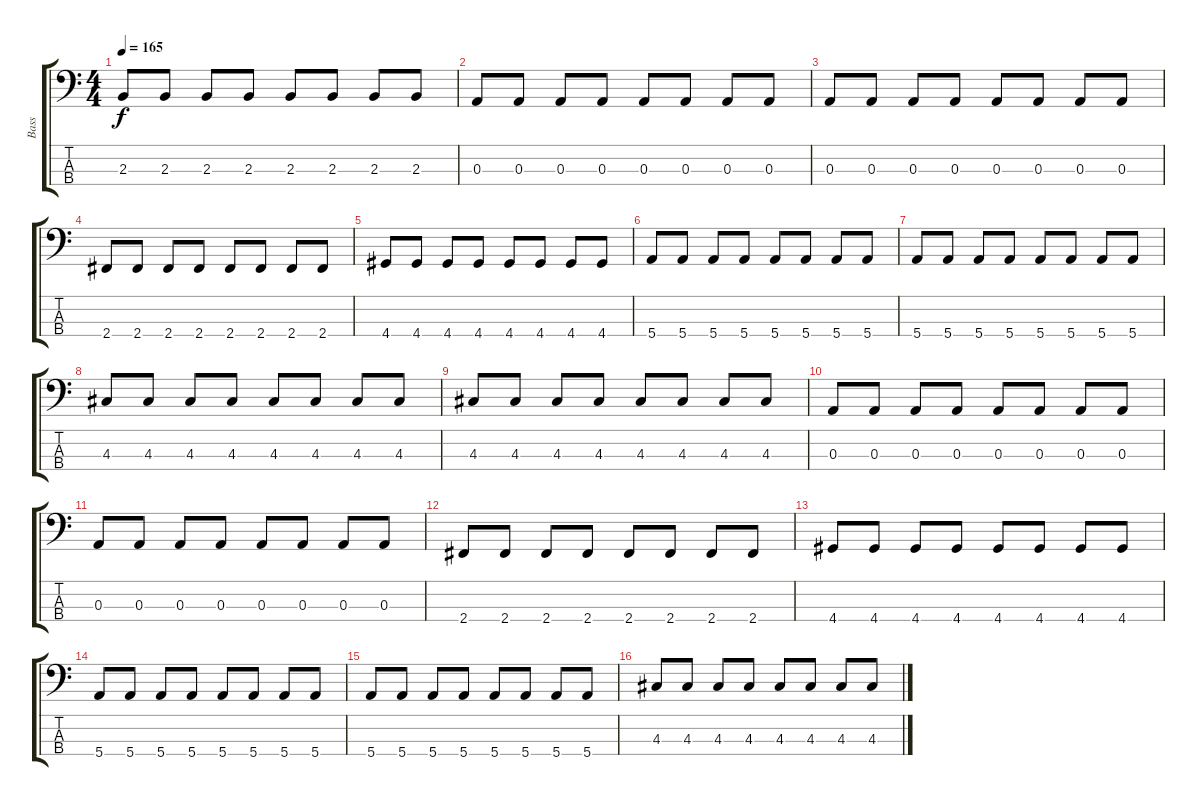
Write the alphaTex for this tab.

\track ("Bass" "Bass") {instrument electricbasspick}
\staff {score tabs}
\tuning (G2 D2 A1 E1) {hide}
\ts (4 4)
\tempo 165
\clef f4
\ks c
2.3.8{dy f} 2.3.8 2.3.8 2.3.8 2.3.8 2.3.8 2.3.8 2.3.8 |
0.3.8 0.3.8 0.3.8 0.3.8 0.3.8 0.3.8 0.3.8 0.3.8 |
0.3.8 0.3.8 0.3.8 0.3.8 0.3.8 0.3.8 0.3.8 0.3.8 |
2.4.8 2.4.8 2.4.8 2.4.8 2.4.8 2.4.8 2.4.8 2.4.8 |
4.4.8 4.4.8 4.4.8 4.4.8 4.4.8 4.4.8 4.4.8 4.4.8 |
5.4.8 5.4.8 5.4.8 5.4.8 5.4.8 5.4.8 5.4.8 5.4.8 |
5.4.8 5.4.8 5.4.8 5.4.8 5.4.8 5.4.8 5.4.8 5.4.8 |
4.3.8 4.3.8 4.3.8 4.3.8 4.3.8 4.3.8 4.3.8 4.3.8 |
4.3.8 4.3.8 4.3.8 4.3.8 4.3.8 4.3.8 4.3.8 4.3.8 |
0.3.8 0.3.8 0.3.8 0.3.8 0.3.8 0.3.8 0.3.8 0.3.8 |
0.3.8 0.3.8 0.3.8 0.3.8 0.3.8 0.3.8 0.3.8 0.3.8 |
2.4.8 2.4.8 2.4.8 2.4.8 2.4.8 2.4.8 2.4.8 2.4.8 |
4.4.8 4.4.8 4.4.8 4.4.8 4.4.8 4.4.8 4.4.8 4.4.8 |
5.4.8 5.4.8 5.4.8 5.4.8 5.4.8 5.4.8 5.4.8 5.4.8 |
5.4.8 5.4.8 5.4.8 5.4.8 5.4.8 5.4.8 5.4.8 5.4.8 |
4.3.8 4.3.8 4.3.8 4.3.8 4.3.8 4.3.8 4.3.8 4.3.8
